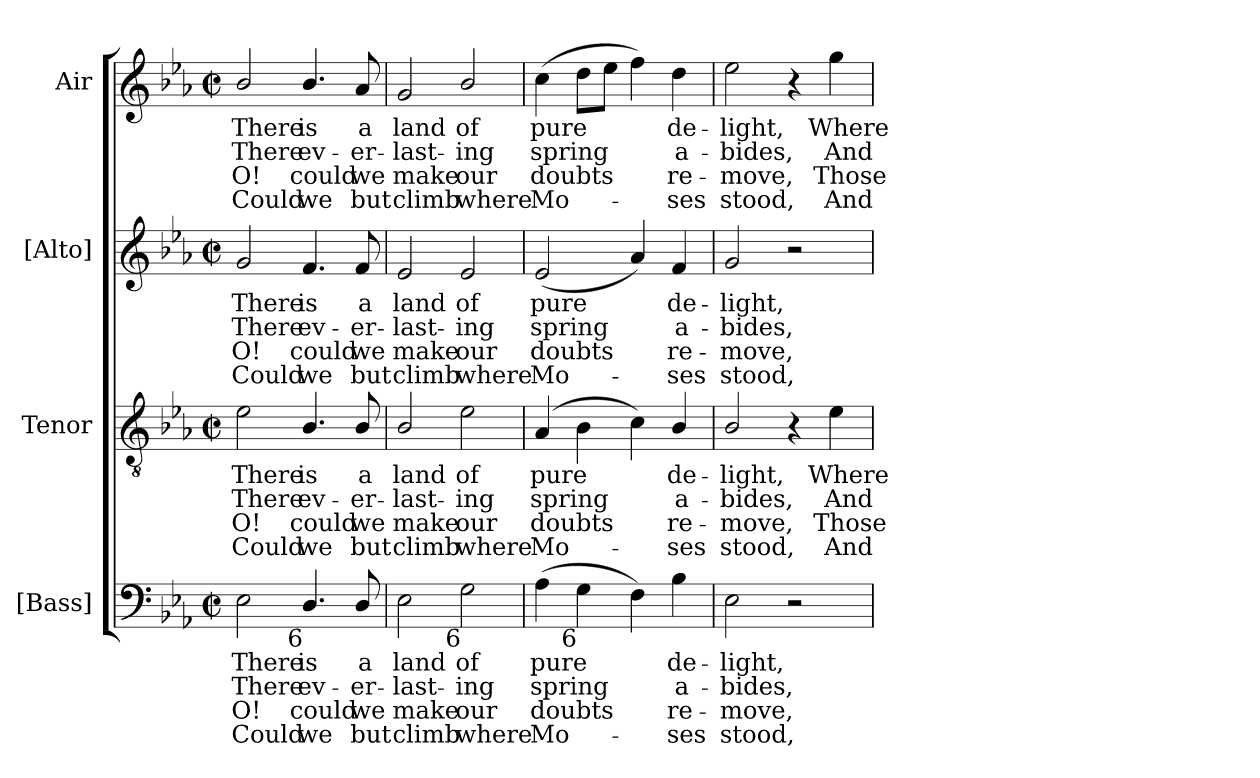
**kern	**text	**text	**text	**text	**kern	**text	**text	**text	**text	**kern	**text	**text	**text	**text	**kern	**text	**text	**text	**text
*part4	*part4	*part4	*part4	*part4	*part3	*part3	*part3	*part3	*part3	*part2	*part2	*part2	*part2	*part2	*part1	*part1	*part1	*part1	*part1
*staff4	*staff4	*staff4	*staff4	*staff4	*staff3	*staff3	*staff3	*staff3	*staff3	*staff2	*staff2	*staff2	*staff2	*staff2	*staff1	*staff1	*staff1	*staff1	*staff1
*I"[Bass]	*	*	*	*	*I"Tenor	*	*	*	*	*I"[Alto]	*	*	*	*	*I"Air	*	*	*	*
*I'B.	*	*	*	*	*I'T.	*	*	*	*	*I'A.	*	*	*	*	*	*	*	*	*
!!LO:PB:g=z
*clefF4	*	*	*	*	*clefGv2	*	*	*	*	*clefG2	*	*	*	*	*clefG2	*	*	*	*
*	*	*	*	*	*ITrd7c12	*	*	*	*	*	*	*	*	*	*	*	*	*	*
*k[b-e-a-]	*	*	*	*	*k[b-e-a-]	*	*	*	*	*k[b-e-a-]	*	*	*	*	*k[b-e-a-]	*	*	*	*
*E-:	*	*	*	*	*E-:	*	*	*	*	*E-:	*	*	*	*	*E-:	*	*	*	*
*M2/2	*	*	*	*	*M2/2	*	*	*	*	*M2/2	*	*	*	*	*M2/2	*	*	*	*
*met(c|)	*	*	*	*	*met(c|)	*	*	*	*	*met(c|)	*	*	*	*	*met(c|)	*	*	*	*
=1	=1	=1	=1	=1	=1	=1	=1	=1	=1	=1	=1	=1	=1	=1	=1	=1	=1	=1	=1
!	!LO:LY:b:color=#000000	!LO:LY:b:color=#000000	!LO:LY:b:color=#000000	!LO:LY:b:color=#000000	!	!	!	!	!	!	!	!	!	!	!	!	!	!	!
!	!	!	!	!	!	!LO:LY:b:color=#000000	!LO:LY:b:color=#000000	!LO:LY:b:color=#000000	!LO:LY:b:color=#000000	!	!	!	!	!	!	!	!	!	!
!	!	!	!	!	!	!	!	!	!	!	!LO:LY:b:color=#000000	!LO:LY:b:color=#000000	!LO:LY:b:color=#000000	!LO:LY:b:color=#000000	!	!	!	!	!
!	!	!	!	!	!	!	!	!	!	!	!	!	!	!	!	!LO:LY:b:color=#000000	!LO:LY:b:color=#000000	!LO:LY:b:color=#000000	!LO:LY:b:color=#000000
2E-i\	There	There	O!	Could	2E-i\	There	There	O!	Could	2gi/	There	There	O!	Could	2b-i/	There	There	O!	Could
!	!LO:LY:b:color=#000000	!LO:LY:b:color=#000000	!LO:LY:b:color=#000000	!LO:LY:b:color=#000000	!	!	!	!	!	!	!	!	!	!	!	!	!	!	!
!	!	!	!	!	!	!LO:LY:b:color=#000000	!LO:LY:b:color=#000000	!LO:LY:b:color=#000000	!LO:LY:b:color=#000000	!	!	!	!	!	!	!	!	!	!
!	!	!	!	!	!	!	!	!	!	!	!LO:LY:b:color=#000000	!LO:LY:b:color=#000000	!LO:LY:b:color=#000000	!LO:LY:b:color=#000000	!	!	!	!	!
!LO:TX:b:rj:t=6	!	!	!	!	!	!	!	!	!	!	!	!	!	!	!	!	!	!	!
!	!	!	!	!	!	!	!	!	!	!	!	!	!	!	!	!LO:LY:b:color=#000000	!LO:LY:b:color=#000000	!LO:LY:b:color=#000000	!LO:LY:b:color=#000000
4.Di/	is	ev-	could	we	4.BB-i/	is	ev-	could	we	4.fi/	is	ev-	could	we	4.b-i/	is	ev-	could	we
!	!LO:LY:b:color=#000000	!LO:LY:b:color=#000000	!LO:LY:b:color=#000000	!LO:LY:b:color=#000000	!	!	!	!	!	!	!	!	!	!	!	!	!	!	!
!	!	!	!	!	!	!LO:LY:b:color=#000000	!LO:LY:b:color=#000000	!LO:LY:b:color=#000000	!LO:LY:b:color=#000000	!	!	!	!	!	!	!	!	!	!
!	!	!	!	!	!	!	!	!	!	!	!LO:LY:b:color=#000000	!LO:LY:b:color=#000000	!LO:LY:b:color=#000000	!LO:LY:b:color=#000000	!	!	!	!	!
!	!	!	!	!	!	!	!	!	!	!	!	!	!	!	!	!LO:LY:b:color=#000000	!LO:LY:b:color=#000000	!LO:LY:b:color=#000000	!LO:LY:b:color=#000000
8Di/	a	-er-	we	but	8BB-i/	a	-er-	we	but	8fi/	a	-er-	we	but	8a-i/	a	-er-	we	but
=2	=2	=2	=2	=2	=2	=2	=2	=2	=2	=2	=2	=2	=2	=2	=2	=2	=2	=2	=2
!	!LO:LY:b:color=#000000	!LO:LY:b:color=#000000	!LO:LY:b:color=#000000	!LO:LY:b:color=#000000	!	!	!	!	!	!	!	!	!	!	!	!	!	!	!
!	!	!	!	!	!	!LO:LY:b:color=#000000	!LO:LY:b:color=#000000	!LO:LY:b:color=#000000	!LO:LY:b:color=#000000	!	!	!	!	!	!	!	!	!	!
!	!	!	!	!	!	!	!	!	!	!	!LO:LY:b:color=#000000	!LO:LY:b:color=#000000	!LO:LY:b:color=#000000	!LO:LY:b:color=#000000	!	!	!	!	!
!	!	!	!	!	!	!	!	!	!	!	!	!	!	!	!	!LO:LY:b:color=#000000	!LO:LY:b:color=#000000	!LO:LY:b:color=#000000	!LO:LY:b:color=#000000
2E-i\	land	-last-	make	climb	2BB-i/	land	-last-	make	climb	2e-i/	land	-last-	make	climb	2gi/	land	-last-	make	climb
!	!LO:LY:b:color=#000000	!LO:LY:b:color=#000000	!LO:LY:b:color=#000000	!LO:LY:b:color=#000000	!	!	!	!	!	!	!	!	!	!	!	!	!	!	!
!	!	!	!	!	!	!LO:LY:b:color=#000000	!LO:LY:b:color=#000000	!LO:LY:b:color=#000000	!LO:LY:b:color=#000000	!	!	!	!	!	!	!	!	!	!
!	!	!	!	!	!	!	!	!	!	!	!LO:LY:b:color=#000000	!LO:LY:b:color=#000000	!LO:LY:b:color=#000000	!LO:LY:b:color=#000000	!	!	!	!	!
!LO:TX:b:rj:t=6	!	!	!	!	!	!	!	!	!	!	!	!	!	!	!	!	!	!	!
!	!	!	!	!	!	!	!	!	!	!	!	!	!	!	!	!LO:LY:b:color=#000000	!LO:LY:b:color=#000000	!LO:LY:b:color=#000000	!LO:LY:b:color=#000000
2Gi\	of	-ing	our	where	2E-i\	of	-ing	our	where	2e-i/	of	-ing	our	where	2b-i/	of	-ing	our	where
=3	=3	=3	=3	=3	=3	=3	=3	=3	=3	=3	=3	=3	=3	=3	=3	=3	=3	=3	=3
!	!LO:LY:b:color=#000000	!LO:LY:b:color=#000000	!LO:LY:b:color=#000000	!LO:LY:b:color=#000000	!	!	!	!	!	!	!	!	!	!	!	!	!	!	!
!	!	!	!	!	!	!LO:LY:b:color=#000000	!LO:LY:b:color=#000000	!LO:LY:b:color=#000000	!LO:LY:b:color=#000000	!	!	!	!	!	!	!	!	!	!
!	!	!	!	!	!	!	!	!	!	!	!LO:LY:b:color=#000000	!LO:LY:b:color=#000000	!LO:LY:b:color=#000000	!LO:LY:b:color=#000000	!	!	!	!	!
!	!	!	!	!	!	!	!	!	!	!	!	!	!	!	!	!LO:LY:b:color=#000000	!LO:LY:b:color=#000000	!LO:LY:b:color=#000000	!LO:LY:b:color=#000000
(4A-i\	pure	spring	doubts	Mo-	(4AA-i/	pure	spring	doubts	Mo-	(2e-i/	pure	spring	doubts	Mo-	(4cci\	pure	spring	doubts	Mo-
!LO:TX:b:rj:t=6	!	!	!	!	!	!	!	!	!	!	!	!	!	!	!	!	!	!	!
4Gi\	.	.	.	.	4BB-i\	.	.	.	.	.	.	.	.	.	8ddi\L	.	.	.	.
.	.	.	.	.	.	.	.	.	.	.	.	.	.	.	8ee-i\J	.	.	.	.
4Fi\)	.	.	.	.	4Ci\)	.	.	.	.	4a-i/)	.	.	.	.	4ffi\)	.	.	.	.
!	!LO:LY:b:color=#000000	!LO:LY:b:color=#000000	!LO:LY:b:color=#000000	!LO:LY:b:color=#000000	!	!	!	!	!	!	!	!	!	!	!	!	!	!	!
!	!	!	!	!	!	!LO:LY:b:color=#000000	!LO:LY:b:color=#000000	!LO:LY:b:color=#000000	!LO:LY:b:color=#000000	!	!	!	!	!	!	!	!	!	!
!	!	!	!	!	!	!	!	!	!	!	!LO:LY:b:color=#000000	!LO:LY:b:color=#000000	!LO:LY:b:color=#000000	!LO:LY:b:color=#000000	!	!	!	!	!
!	!	!	!	!	!	!	!	!	!	!	!	!	!	!	!	!LO:LY:b:color=#000000	!LO:LY:b:color=#000000	!LO:LY:b:color=#000000	!LO:LY:b:color=#000000
4B-i\	de-	a-	-re-	-ses	4BB-i/	de-	a-	-re-	-ses	4fi/	de-	a-	-re-	-ses	4ddi\	de-	a-	-re-	-ses
=4	=4	=4	=4	=4	=4	=4	=4	=4	=4	=4	=4	=4	=4	=4	=4	=4	=4	=4	=4
!	!LO:LY:b:color=#000000	!LO:LY:b:color=#000000	!LO:LY:b:color=#000000	!LO:LY:b:color=#000000	!	!	!	!	!	!	!	!	!	!	!	!	!	!	!
!	!	!	!	!	!	!LO:LY:b:color=#000000	!LO:LY:b:color=#000000	!LO:LY:b:color=#000000	!LO:LY:b:color=#000000	!	!	!	!	!	!	!	!	!	!
!	!	!	!	!	!	!	!	!	!	!	!LO:LY:b:color=#000000	!LO:LY:b:color=#000000	!LO:LY:b:color=#000000	!LO:LY:b:color=#000000	!	!	!	!	!
!	!	!	!	!	!	!	!	!	!	!	!	!	!	!	!	!LO:LY:b:color=#000000	!LO:LY:b:color=#000000	!LO:LY:b:color=#000000	!LO:LY:b:color=#000000
2E-i\	-light,	-bides,	move,	stood,	2BB-i/	-light,	-bides,	move,	stood,	2gi/	-light,	-bides,	move,	stood,	2ee-i\	-light,	-bides,	move,	stood,
2r	.	.	.	.	4r	.	.	.	.	2r	.	.	.	.	4r	.	.	.	.
!	!	!	!	!	!	!LO:LY:b:color=#000000	!LO:LY:b:color=#000000	!LO:LY:b:color=#000000	!LO:LY:b:color=#000000	!	!	!	!	!	!	!	!	!	!
!	!	!	!	!	!	!	!	!	!	!	!	!	!	!	!	!LO:LY:b:color=#000000	!LO:LY:b:color=#000000	!LO:LY:b:color=#000000	!LO:LY:b:color=#000000
.	.	.	.	.	4E-i\	Where	And	Those	And	.	.	.	.	.	4ggi\	Where	And	Those	And
=	=	=	=	=	=	=	=	=	=	=	=	=	=	=	=	=	=	=	=
*-	*-	*-	*-	*-	*-	*-	*-	*-	*-	*-	*-	*-	*-	*-	*-	*-	*-	*-	*-
